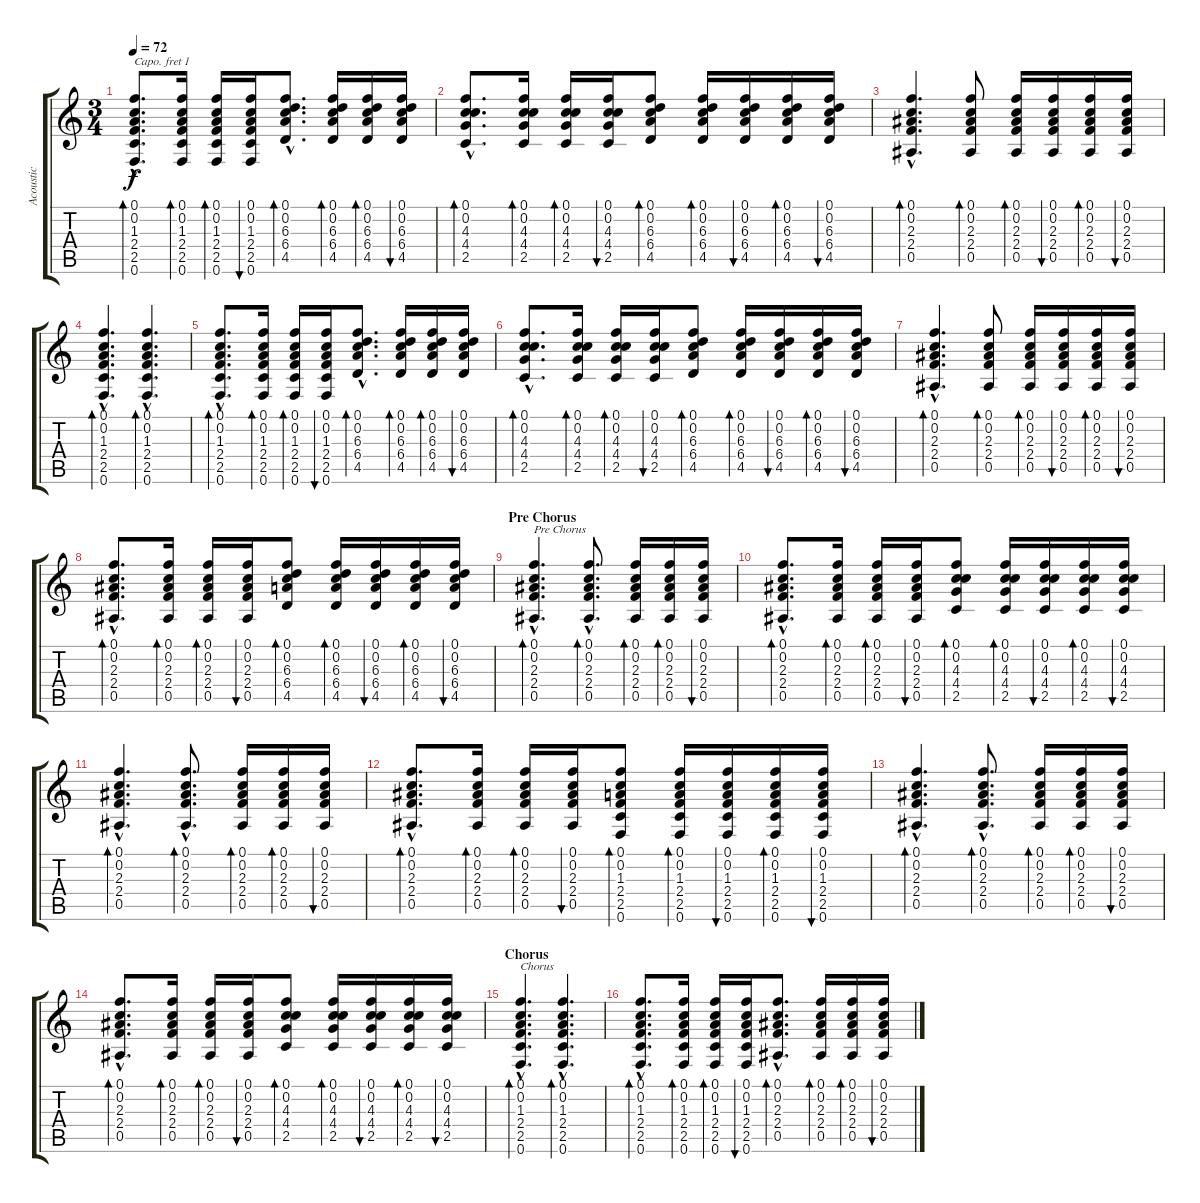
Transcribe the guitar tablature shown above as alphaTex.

\track ("Acoustic" "Acoustic") {instrument electricguitarclean}
\staff {score tabs}
\capo 1
\tuning (E4 B3 G3 D3 A2 E2) {hide}
\ts (3 4)
\tempo 72
\clef g2
\ks c
(0.1{hac} 0.2{hac} 1.3{hac} 2.4{hac} 2.5{hac} 0.6{hac}).8{d bd 30 dy f} (0.1 0.2 1.3 2.4 2.5 0.6).16{bd 30} (0.1 0.2 1.3 2.4 2.5 0.6).16{bd 30} (0.1 0.2 1.3 2.4 2.5 0.6).16{bu 30} (0.1{hac} 0.2{hac} 6.3{hac} 6.4{hac} 4.5{hac}).8{d bd 30} (0.1 0.2 6.3 6.4 4.5).16{bd 30} (0.1 0.2 6.3 6.4 4.5).16{bd 30} (0.1 0.2 6.3 6.4 4.5).16{bu 30} |
(0.1{hac} 0.2{hac} 4.3{hac} 4.4{hac} 2.5{hac}).8{d bd 30} (0.1 0.2 4.3 4.4 2.5).16{bd 30} (0.1 0.2 4.3 4.4 2.5).16{bd 30} (0.1 0.2 4.3 4.4 2.5).16{bu 30} (0.1 0.2 6.3 6.4 4.5).8{bd 30} (0.1 0.2 6.3 6.4 4.5).16{bd 30} (0.1 0.2 6.3 6.4 4.5).16{bu 30} (0.1 0.2 6.3 6.4 4.5).16{bd 30} (0.1 0.2 6.3 6.4 4.5).16{bu 30} |
(0.1{hac} 0.2{hac} 2.3{hac} 2.4{hac} 0.5{hac}).4{d bd 30} (0.1 0.2 2.3 2.4 0.5).8{bd 30} (0.1 0.2 2.3 2.4 0.5).16{bd 30} (0.1 0.2 2.3 2.4 0.5).16{bu 30} (0.1 0.2 2.3 2.4 0.5).16{bd 30} (0.1 0.2 2.3 2.4 0.5).16{bu 30} |
(0.1{hac} 0.2{hac} 1.3{hac} 2.4{hac} 2.5{hac} 0.6{hac}).4{d bd 60} (0.1{hac} 0.2{hac} 1.3{hac} 2.4{hac} 2.5{hac} 0.6{hac}).4{d bd 60} |
(0.1{hac} 0.2{hac} 1.3{hac} 2.4{hac} 2.5{hac} 0.6{hac}).8{d bd 30} (0.1 0.2 1.3 2.4 2.5 0.6).16{bd 30} (0.1 0.2 1.3 2.4 2.5 0.6).16{bd 30} (0.1 0.2 1.3 2.4 2.5 0.6).16{bu 30} (0.1{hac} 0.2{hac} 6.3{hac} 6.4{hac} 4.5{hac}).8{d bd 30} (0.1 0.2 6.3 6.4 4.5).16{bd 30} (0.1 0.2 6.3 6.4 4.5).16{bd 30} (0.1 0.2 6.3 6.4 4.5).16{bu 30} |
(0.1{hac} 0.2{hac} 4.3{hac} 4.4{hac} 2.5{hac}).8{d bd 30} (0.1 0.2 4.3 4.4 2.5).16{bd 30} (0.1 0.2 4.3 4.4 2.5).16{bd 30} (0.1 0.2 4.3 4.4 2.5).16{bu 30} (0.1 0.2 6.3 6.4 4.5).8{bd 30} (0.1 0.2 6.3 6.4 4.5).16{bd 30} (0.1 0.2 6.3 6.4 4.5).16{bu 30} (0.1 0.2 6.3 6.4 4.5).16{bd 30} (0.1 0.2 6.3 6.4 4.5).16{bu 30} |
(0.1{hac} 0.2{hac} 2.3{hac} 2.4{hac} 0.5{hac}).4{d bd 30} (0.1 0.2 2.3 2.4 0.5).8{bd 30} (0.1 0.2 2.3 2.4 0.5).16{bd 30} (0.1 0.2 2.3 2.4 0.5).16{bu 30} (0.1 0.2 2.3 2.4 0.5).16{bd 30} (0.1 0.2 2.3 2.4 0.5).16{bu 30} |
(0.1{hac} 0.2{hac} 2.3{hac} 2.4{hac} 0.5{hac}).8{d bd 30} (0.1 0.2 2.3 2.4 0.5).16{bd 30} (0.1 0.2 2.3 2.4 0.5).16{bd 30} (0.1 0.2 2.3 2.4 0.5).16{bu 30} (0.1 0.2 6.3 6.4 4.5).8{bd 30} (0.1 0.2 6.3 6.4 4.5).16{bd 30} (0.1 0.2 6.3 6.4 4.5).16{bu 30} (0.1 0.2 6.3 6.4 4.5).16{bd 30} (0.1 0.2 6.3 6.4 4.5).16{bu 30} |
\section ("" "Pre Chorus")
(0.1{hac} 0.2{hac} 2.3{hac} 2.4{hac} 0.5{hac}).4{d bd 30 txt "Pre Chorus"} (0.1{hac} 0.2{hac} 2.3{hac} 2.4{hac} 0.5{hac}).8{d bd 30} (0.1 0.2 2.3 2.4 0.5).16{bd 30} (0.1 0.2 2.3 2.4 0.5).16{bd 30} (0.1 0.2 2.3 2.4 0.5).16{bu 30} |
(0.1{hac} 0.2{hac} 2.3{hac} 2.4{hac} 0.5{hac}).8{d bd 30} (0.1 0.2 2.3 2.4 0.5).16{bd 30} (0.1 0.2 2.3 2.4 0.5).16{bd 30} (0.1 0.2 2.3 2.4 0.5).16{bu 30} (0.1 0.2 4.3 4.4 2.5).8{bd 30} (0.1 0.2 4.3 4.4 2.5).16{bd 30} (0.1 0.2 4.3 4.4 2.5).16{bu 30} (0.1 0.2 4.3 4.4 2.5).16{bd 30} (0.1 0.2 4.3 4.4 2.5).16{bu 30} |
(0.1{hac} 0.2{hac} 2.3{hac} 2.4{hac} 0.5{hac}).4{d bd 30} (0.1{hac} 0.2{hac} 2.3{hac} 2.4{hac} 0.5{hac}).8{d bd 30} (0.1 0.2 2.3 2.4 0.5).16{bd 30} (0.1 0.2 2.3 2.4 0.5).16{bd 30} (0.1 0.2 2.3 2.4 0.5).16{bu 30} |
(0.1{hac} 0.2{hac} 2.3{hac} 2.4{hac} 0.5{hac}).8{d bd 30} (0.1 0.2 2.3 2.4 0.5).16{bd 30} (0.1 0.2 2.3 2.4 0.5).16{bd 30} (0.1 0.2 2.3 2.4 0.5).16{bu 30} (0.1 0.2 1.3 2.4 2.5 0.6).8{bd 30} (0.1 0.2 1.3 2.4 2.5 0.6).16{bd 30} (0.1 0.2 1.3 2.4 2.5 0.6).16{bu 30} (0.1 0.2 1.3 2.4 2.5 0.6).16{bd 30} (0.1 0.2 1.3 2.4 2.5 0.6).16{bu 30} |
(0.1{hac} 0.2{hac} 2.3{hac} 2.4{hac} 0.5{hac}).4{d bd 30} (0.1{hac} 0.2{hac} 2.3{hac} 2.4{hac} 0.5{hac}).8{d bd 30} (0.1 0.2 2.3 2.4 0.5).16{bd 30} (0.1 0.2 2.3 2.4 0.5).16{bd 30} (0.1 0.2 2.3 2.4 0.5).16{bu 30} |
(0.1{hac} 0.2{hac} 2.3{hac} 2.4{hac} 0.5{hac}).8{d bd 30} (0.1 0.2 2.3 2.4 0.5).16{bd 30} (0.1 0.2 2.3 2.4 0.5).16{bd 30} (0.1 0.2 2.3 2.4 0.5).16{bu 30} (0.1 0.2 4.3 4.4 2.5).8{bd 30} (0.1 0.2 4.3 4.4 2.5).16{bd 30} (0.1 0.2 4.3 4.4 2.5).16{bu 30} (0.1 0.2 4.3 4.4 2.5).16{bd 30} (0.1 0.2 4.3 4.4 2.5).16{bu 30} |
\section ("" "Chorus")
(0.1{hac} 0.2{hac} 1.3{hac} 2.4{hac} 2.5{hac} 0.6{hac}).4{d bd 60 txt "Chorus"} (0.1{hac} 0.2{hac} 1.3{hac} 2.4{hac} 2.5{hac} 0.6{hac}).4{d bd 60} |
(0.1{hac} 0.2{hac} 1.3{hac} 2.4{hac} 2.5{hac} 0.6{hac}).8{d bd 30} (0.1 0.2 1.3 2.4 2.5 0.6).16{bd 30} (0.1 0.2 1.3 2.4 2.5 0.6).16{bd 30} (0.1 0.2 1.3 2.4 2.5 0.6).16{bu 30} (0.1{hac} 0.2{hac} 2.3{hac} 2.4{hac} 0.5{hac}).8{d bd 30} (0.1 0.2 2.3 2.4 0.5).16{bd 30} (0.1 0.2 2.3 2.4 0.5).16{bd 30} (0.1 0.2 2.3 2.4 0.5).16{bu 30}
